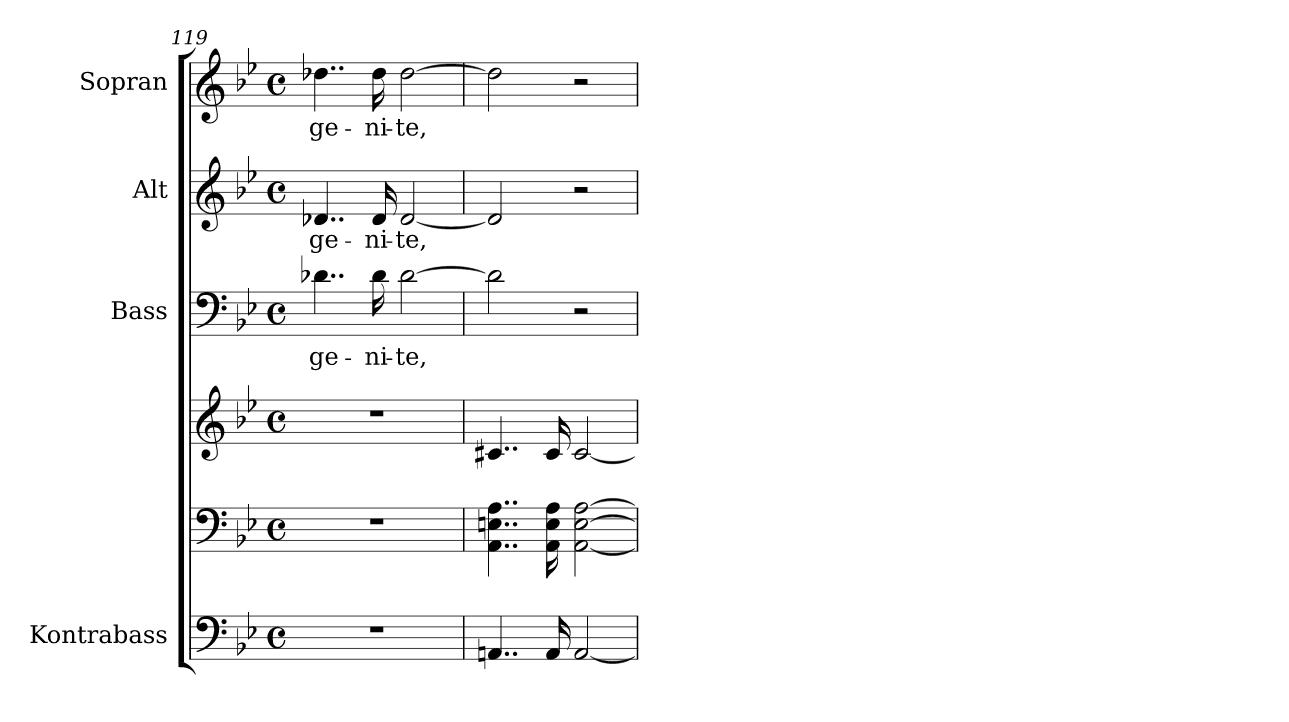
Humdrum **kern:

**kern	**kern	**kern	**kern	**text	**kern	**text	**kern	**text
*part5	*part4	*part4	*part3	*part3	*part2	*part2	*part1	*part1
*staff6	*staff5	*staff4	*staff3	*staff3	*staff2	*staff2	*staff1	*staff1
*I"Kontrabass	*	*	*I"Bass	*	*I"Alt	*	*I"Sopran	*
*I'Kb.	*	*	*I'B.	*	*I'A.	*	*I'S.	*
!!LO:PB:g=z
*clefF4	*clefF4	*clefG2	*clefF4	*	*clefG2	*	*clefG2	*
*ITrd7c12	*	*	*	*	*	*	*	*
*k[b-e-]	*k[b-e-]	*k[b-e-]	*k[b-e-]	*	*k[b-e-]	*	*k[b-e-]	*
*B-:	*B-:	*B-:	*B-:	*	*B-:	*	*B-:	*
*M4/4	*M4/4	*M4/4	*M4/4	*	*M4/4	*	*M4/4	*
*met(c)	*met(c)	*met(c)	*met(c)	*	*met(c)	*	*met(c)	*
=119	=119	=119	=119	=119	=119	=119	=119	=119
!	!	!	!	!LO:LY:b	!	!LO:LY:b	!	!LO:LY:b
1r	1r	1r	4..d-X\	-ge-	4..d-X/	-ge-	4..dd-X\	-ge-
!	!	!	!	!LO:LY:b	!	!LO:LY:b	!	!LO:LY:b
.	.	.	16d-\	-ni-	16d-/	-ni-	16dd-\	-ni-
!	!	!	!	!LO:LY:b	!	!LO:LY:b	!	!LO:LY:b
.	.	.	[2d-\	-te,	[2d-/	-te,	[2dd-\	-te,
=120	=120	=120	=120	=120	=120	=120	=120	=120
4..AAAn/	4..AA\ 4..En\ 4..A\	4..c#X/	2d-\]	.	2d-/]	.	2dd-\]	.
16AAA/	16AA\ 16E\ 16A\	16c#/	.	.	.	.	.	.
[2AAA/	[2AA\ [2E\ [2A\	[2c#/	2r	.	2r	.	2r	.
=	=	=	=	=	=	=	=	=
*-	*-	*-	*-	*-	*-	*-	*-	*-
